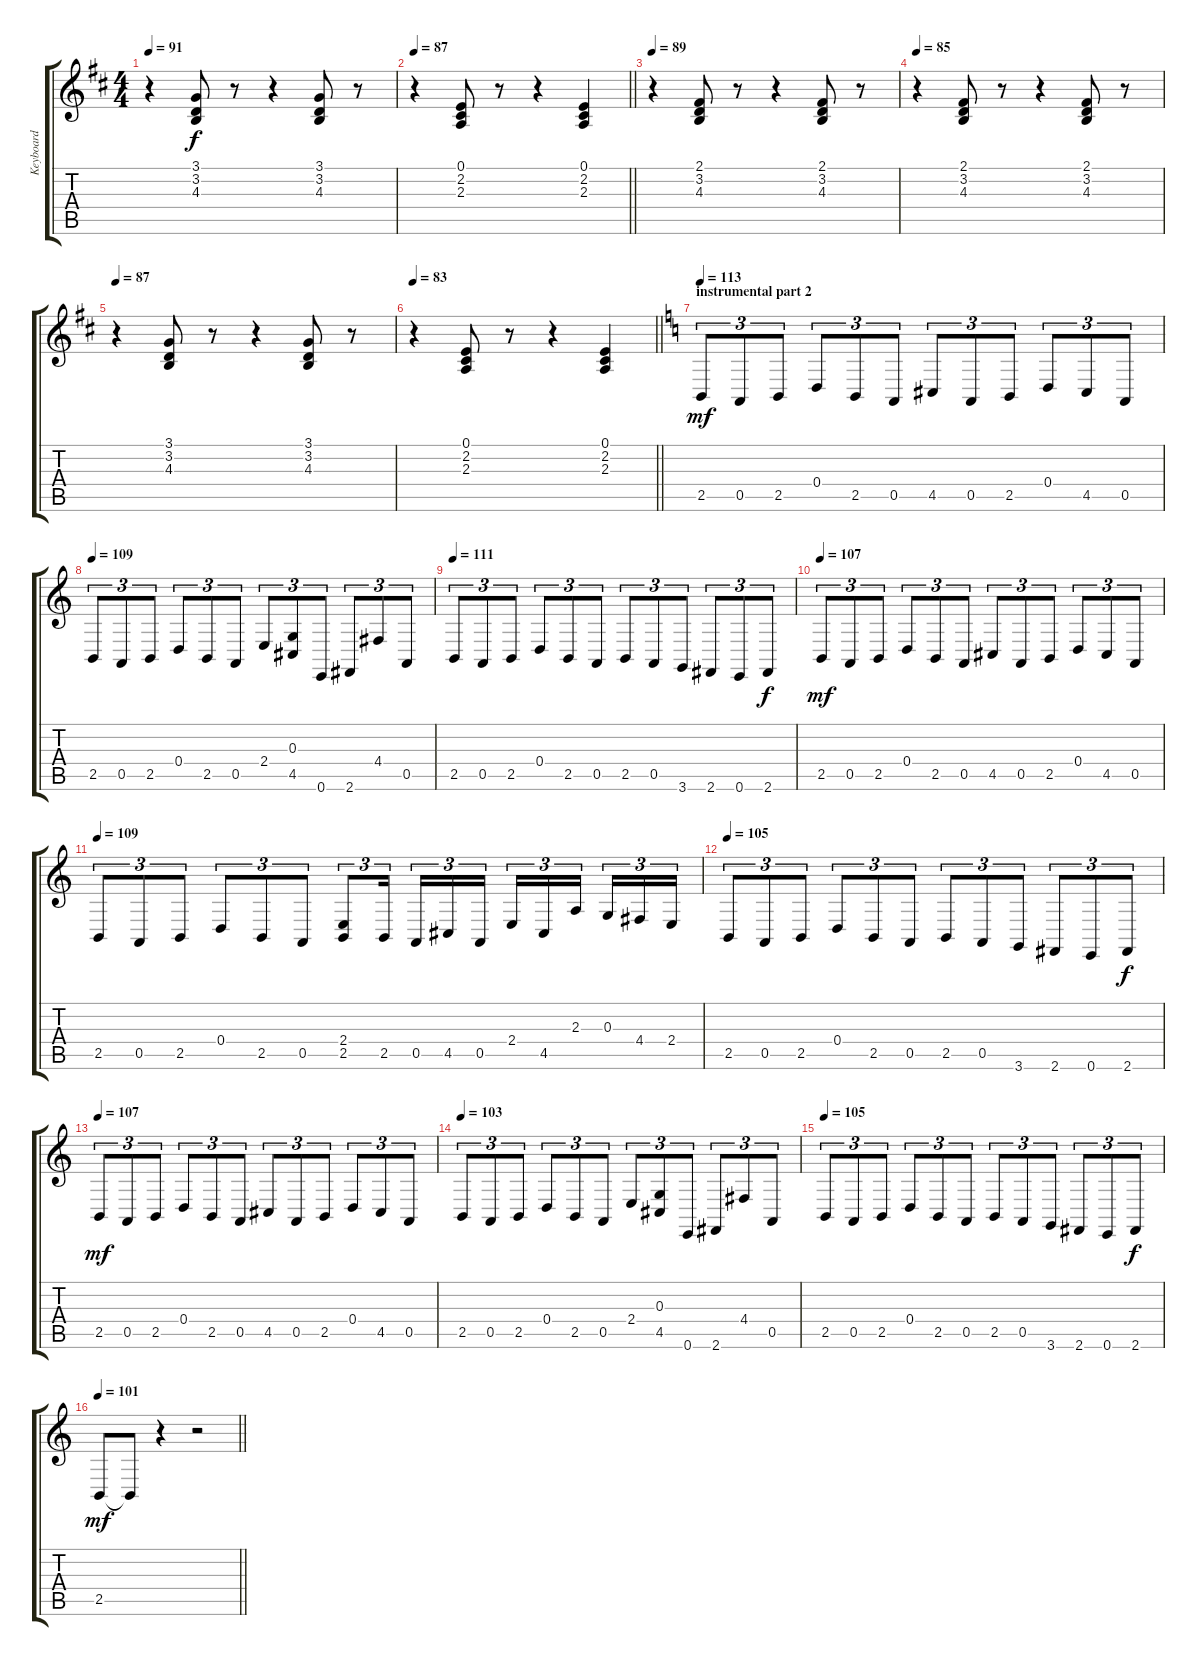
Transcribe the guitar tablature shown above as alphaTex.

\track ("Keyboard" "Keyboard") {instrument drawbarorgan}
\staff {score tabs}
\tuning (E4 B3 G3 D3 A2 E2) {hide}
\ts (4 4)
\tempo 91
\clef g2
\ks d
r.4{dy f} (3.1 3.2 4.3).8 r.8 r.4 (3.1 3.2 4.3).8 r.8 |
\tempo 87
\barLineRight lightlight
r.4 (0.1 2.2 2.3).8 r.8 r.4 (0.1 2.2 2.3).4 |
\tempo 89
r.4 (2.1 3.2 4.3).8 r.8 r.4 (2.1 3.2 4.3).8 r.8 |
\tempo 85
r.4 (2.1 3.2 4.3).8 r.8 r.4 (2.1 3.2 4.3).8 r.8 |
\tempo 87
r.4 (3.1 3.2 4.3).8 r.8 r.4 (3.1 3.2 4.3).8 r.8 |
\tempo 83
\barLineRight lightlight
r.4 (0.1 2.2 2.3).8 r.8 r.4 (0.1 2.2 2.3).4 |
\section ("" "instrumental part 2")
\tempo 113
\ks c
2.5.8{tu (3 2) dy mf volume 10 instrument churchorgan} 0.5.8{tu (3 2)} 2.5.8{tu (3 2)} 0.4.8{tu (3 2)} 2.5.8{tu (3 2)} 0.5.8{tu (3 2)} 4.5.8{tu (3 2)} 0.5.8{tu (3 2)} 2.5.8{tu (3 2)} 0.4.8{tu (3 2)} 4.5.8{tu (3 2)} 0.5.8{tu (3 2)} |
\tempo 109
2.5.8{tu (3 2)} 0.5.8{tu (3 2)} 2.5.8{tu (3 2)} 0.4.8{tu (3 2)} 2.5.8{tu (3 2)} 0.5.8{tu (3 2)} 2.4.8{tu (3 2)} (0.3 4.5).8{tu (3 2)} 0.6.8{tu (3 2)} 2.6.8{tu (3 2)} 4.4.8{tu (3 2)} 0.5.8{tu (3 2)} |
\tempo 111
2.5.8{tu (3 2)} 0.5.8{tu (3 2)} 2.5.8{tu (3 2)} 0.4.8{tu (3 2)} 2.5.8{tu (3 2)} 0.5.8{tu (3 2)} 2.5.8{tu (3 2)} 0.5.8{tu (3 2)} 3.6.8{tu (3 2)} 2.6.8{tu (3 2)} 0.6.8{tu (3 2)} 2.6.8{tu (3 2) dy f} |
\tempo 107
2.5.8{tu (3 2) dy mf} 0.5.8{tu (3 2)} 2.5.8{tu (3 2)} 0.4.8{tu (3 2)} 2.5.8{tu (3 2)} 0.5.8{tu (3 2)} 4.5.8{tu (3 2)} 0.5.8{tu (3 2)} 2.5.8{tu (3 2)} 0.4.8{tu (3 2)} 4.5.8{tu (3 2)} 0.5.8{tu (3 2)} |
\tempo 109
2.5.8{tu (3 2)} 0.5.8{tu (3 2)} 2.5.8{tu (3 2)} 0.4.8{tu (3 2)} 2.5.8{tu (3 2)} 0.5.8{tu (3 2)} (2.4 2.5).8{tu (3 2)} 2.5.16{tu (3 2) beam splitsecondary} 0.5.16{tu (3 2)} 4.5.16{tu (3 2)} 0.5.16{tu (3 2)} 2.4.16{tu (3 2)} 4.5.16{tu (3 2)} 2.3.16{tu (3 2) beam splitsecondary} 0.3.16{tu (3 2)} 4.4.16{tu (3 2)} 2.4.16{tu (3 2)} |
\tempo 105
2.5.8{tu (3 2)} 0.5.8{tu (3 2)} 2.5.8{tu (3 2)} 0.4.8{tu (3 2)} 2.5.8{tu (3 2)} 0.5.8{tu (3 2)} 2.5.8{tu (3 2)} 0.5.8{tu (3 2)} 3.6.8{tu (3 2)} 2.6.8{tu (3 2)} 0.6.8{tu (3 2)} 2.6.8{tu (3 2) dy f} |
\tempo 107
2.5.8{tu (3 2) dy mf} 0.5.8{tu (3 2)} 2.5.8{tu (3 2)} 0.4.8{tu (3 2)} 2.5.8{tu (3 2)} 0.5.8{tu (3 2)} 4.5.8{tu (3 2)} 0.5.8{tu (3 2)} 2.5.8{tu (3 2)} 0.4.8{tu (3 2)} 4.5.8{tu (3 2)} 0.5.8{tu (3 2)} |
\tempo 103
2.5.8{tu (3 2)} 0.5.8{tu (3 2)} 2.5.8{tu (3 2)} 0.4.8{tu (3 2)} 2.5.8{tu (3 2)} 0.5.8{tu (3 2)} 2.4.8{tu (3 2)} (0.3 4.5).8{tu (3 2)} 0.6.8{tu (3 2)} 2.6.8{tu (3 2)} 4.4.8{tu (3 2)} 0.5.8{tu (3 2)} |
\tempo 105
2.5.8{tu (3 2)} 0.5.8{tu (3 2)} 2.5.8{tu (3 2)} 0.4.8{tu (3 2)} 2.5.8{tu (3 2)} 0.5.8{tu (3 2)} 2.5.8{tu (3 2)} 0.5.8{tu (3 2)} 3.6.8{tu (3 2)} 2.6.8{tu (3 2)} 0.6.8{tu (3 2)} 2.6.8{tu (3 2) dy f} |
\tempo 101
\barLineRight lightlight
2.5.8{dy mf} 2.5{t}.8 r.4 r.2
